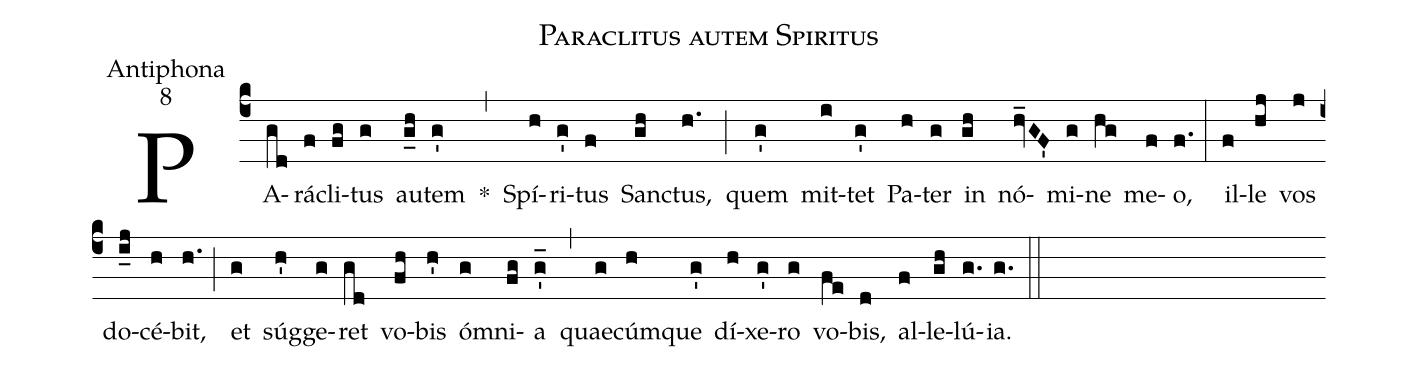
name:Paraclitus autem Spiritus;
office-part:Antiphona;
mode:8;
%%
(c4) PA(gd)rá(f)cli(fg)tus(g) au(g_h)tem(g') *(,) Spí(h)ri(g')tus(f) San(gh)ctus,(h.) (;) quem(g') mit(i)tet(g') Pa(h)ter(g) in(gh) nó(hv_GF')mi(g)ne(hg) me(f)o,(f.) (:) il(f)le(hj) vos(j) do(i_j)cé(h)bit,(h.) (;) et(g) súg(h')ge(g)ret(gd) vo(fh)bis(h') ó(g)mni(fg)a(g'_) (,) quae(g)cúm(h)que(g') dí(h)xe(g')ro(g) vo(fe)bis,(d) al(f)le(gh)lú(g.)ia.(g.) (::)
